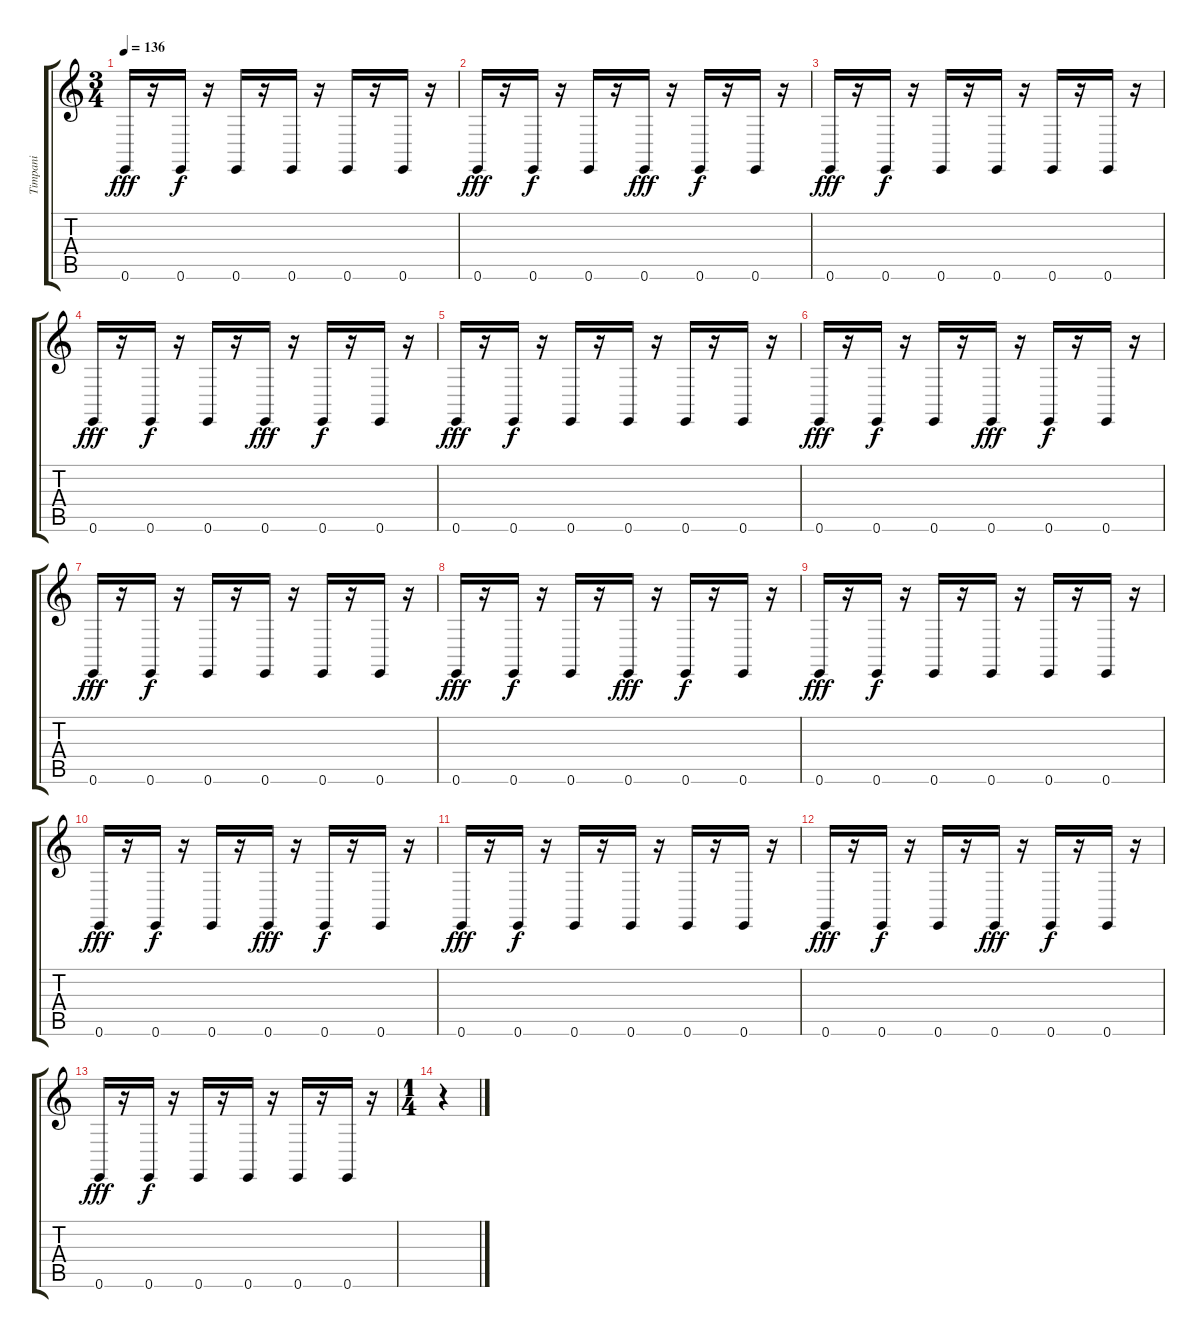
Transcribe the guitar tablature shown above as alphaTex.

\track ("Timpani" "Timpani") {instrument timpani}
\staff {score tabs}
\tuning (E4 B3 G3 D3 A2 E2) {hide}
\ts (3 4)
\tempo 136
\clef g2
\ks c
0.6.16{dy fff} r.16 0.6.16{dy f} r.16 0.6.16 r.16 0.6.16 r.16 0.6.16 r.16 0.6.16 r.16 |
0.6.16{dy fff} r.16 0.6.16{dy f} r.16 0.6.16 r.16 0.6.16{dy fff} r.16 0.6.16{dy f} r.16 0.6.16 r.16 |
0.6.16{dy fff} r.16 0.6.16{dy f} r.16 0.6.16 r.16 0.6.16 r.16 0.6.16 r.16 0.6.16 r.16 |
0.6.16{dy fff} r.16 0.6.16{dy f} r.16 0.6.16 r.16 0.6.16{dy fff} r.16 0.6.16{dy f} r.16 0.6.16 r.16 |
0.6.16{dy fff} r.16 0.6.16{dy f} r.16 0.6.16 r.16 0.6.16 r.16 0.6.16 r.16 0.6.16 r.16 |
0.6.16{dy fff} r.16 0.6.16{dy f} r.16 0.6.16 r.16 0.6.16{dy fff} r.16 0.6.16{dy f} r.16 0.6.16 r.16 |
0.6.16{dy fff} r.16 0.6.16{dy f} r.16 0.6.16 r.16 0.6.16 r.16 0.6.16 r.16 0.6.16 r.16 |
0.6.16{dy fff} r.16 0.6.16{dy f} r.16 0.6.16 r.16 0.6.16{dy fff} r.16 0.6.16{dy f} r.16 0.6.16 r.16 |
0.6.16{dy fff} r.16 0.6.16{dy f volume 15} r.16 0.6.16{volume 14} r.16 0.6.16{volume 14} r.16 0.6.16{volume 13} r.16 0.6.16{volume 12} r.16 |
0.6.16{dy fff volume 12} r.16 0.6.16{dy f volume 11} r.16 0.6.16{volume 11} r.16 0.6.16{dy fff volume 10} r.16 0.6.16{dy f volume 9} r.16 0.6.16{volume 9} r.16 |
0.6.16{dy fff volume 8} r.16 0.6.16{dy f volume 8} r.16 0.6.16{volume 7} r.16 0.6.16{volume 6} r.16 0.6.16{volume 6} r.16 0.6.16{volume 5} r.16 |
0.6.16{dy fff volume 4} r.16 0.6.16{dy f volume 4} r.16 0.6.16{volume 3} r.16 0.6.16{dy fff volume 2} r.16 0.6.16{dy f volume 2} r.16 0.6.16{volume 1} r.16 |
0.6.16{dy fff volume 1} r.16 0.6.16{dy f volume 0} r.16 0.6.16{volume 0} r.16 0.6.16{volume 0} r.16 0.6.16{volume 0} r.16 0.6.16{volume 0} r.16 |
\ts (1 4)
r.4
